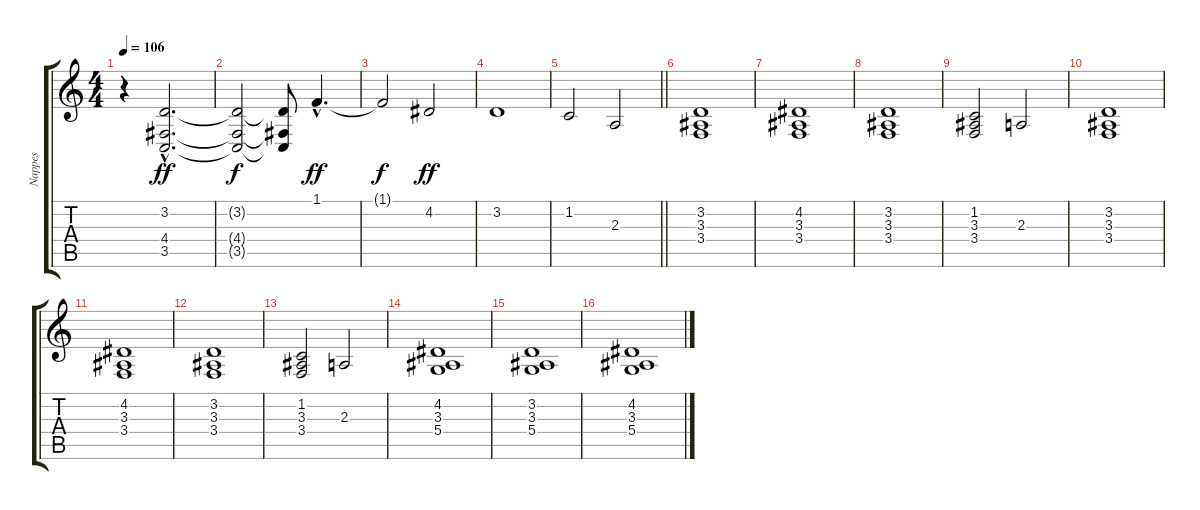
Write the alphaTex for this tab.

\track ("Nappes" "Nappes") {instrument pad2warm}
\staff {score tabs}
\tuning (E4 B3 G3 D3 A2 E2) {hide}
\ts (4 4)
\tempo 106
\clef g2
\ks c
r.4{dy ff instrument pad2warm} (3.2{hac} 4.4{hac} 3.5{hac}).2{d volume 13 balance 6 instrument pad2warm} |
(3.2{t} 4.4{t} 3.5{t}).2{dy f} (3.2{t} 4.4{t} 3.5{t}).8 1.1{hac}.4{d dy ff} |
1.1{t}.2{dy f} 4.2.2{dy ff} |
3.2.1 |
\barLineRight lightlight
1.2.2 2.3.2 |
(3.2 3.3 3.4).1 |
(4.2 3.3 3.4).1 |
(3.2 3.3 3.4).1 |
(1.2 3.3 3.4).2 2.3.2 |
(3.2 3.3 3.4).1 |
(4.2 3.3 3.4).1 |
(3.2 3.3 3.4).1 |
(1.2 3.3 3.4).2 2.3.2 |
(4.2 3.3 5.4).1 |
(3.2 3.3 5.4).1 |
(4.2 3.3 5.4).1
